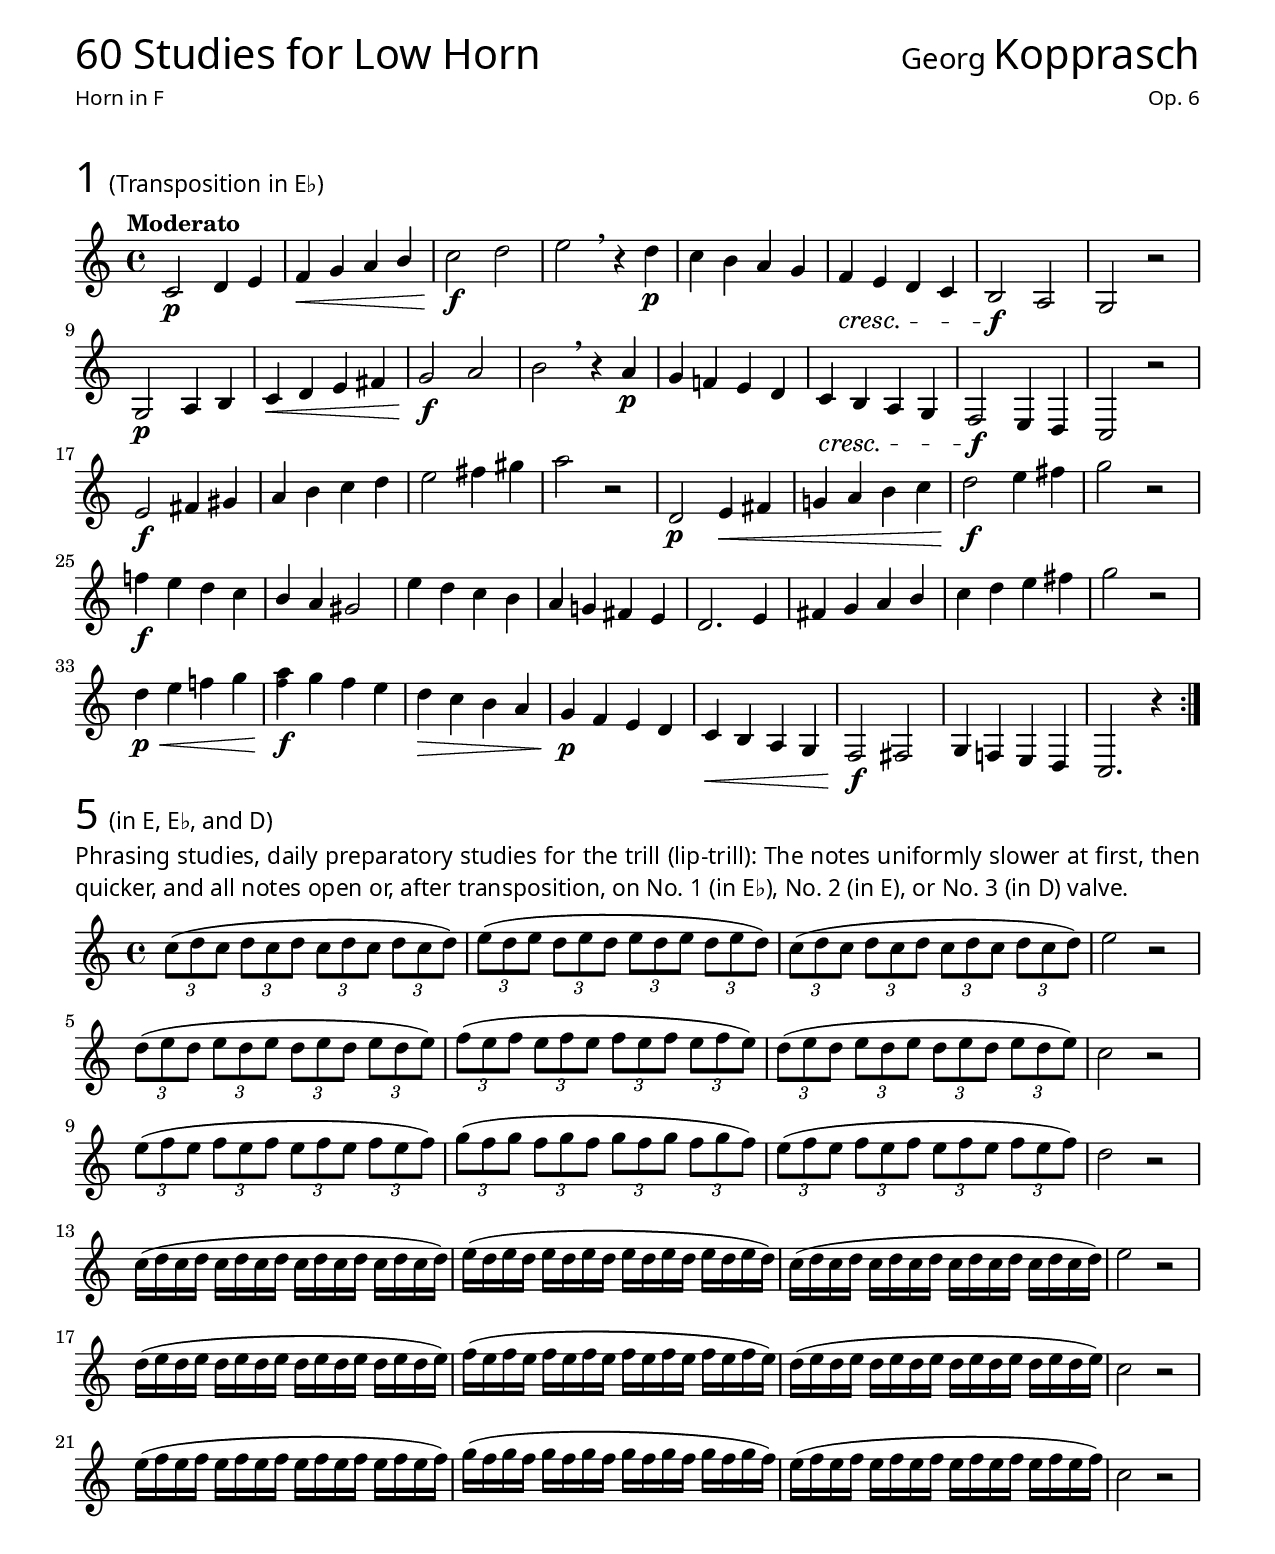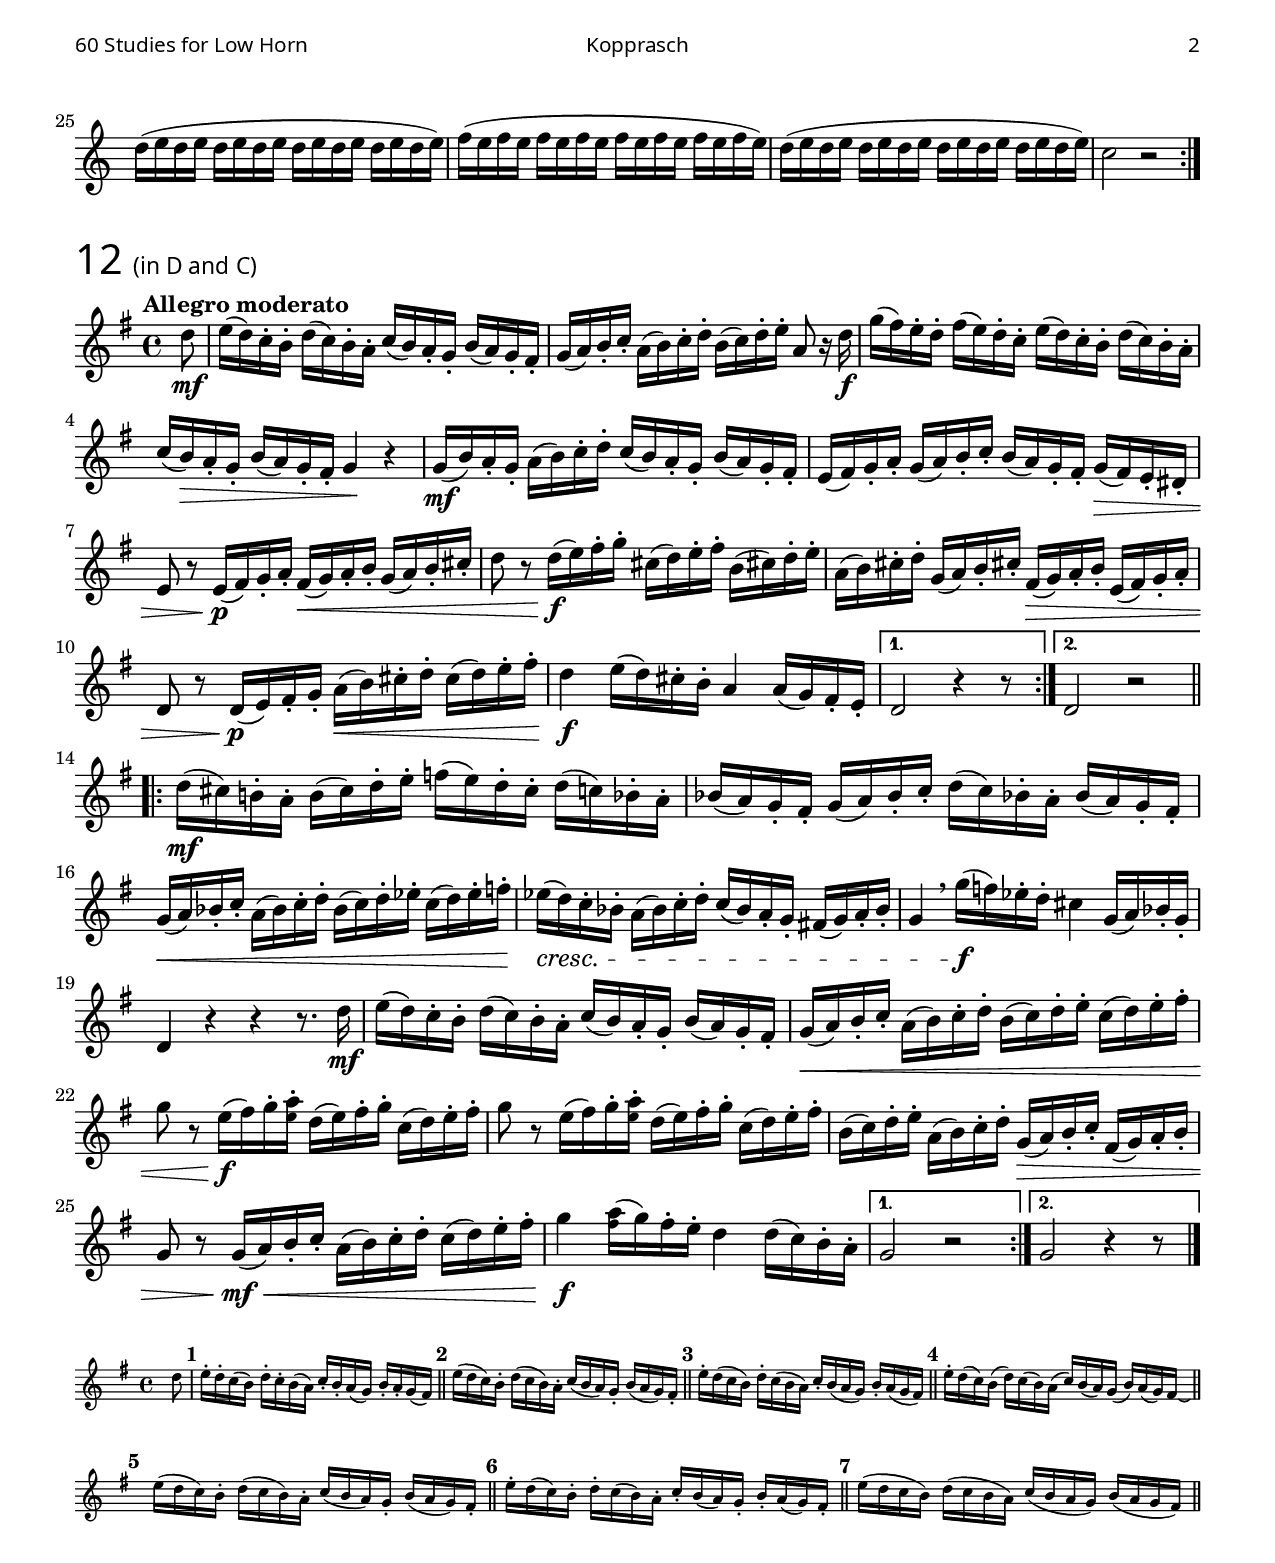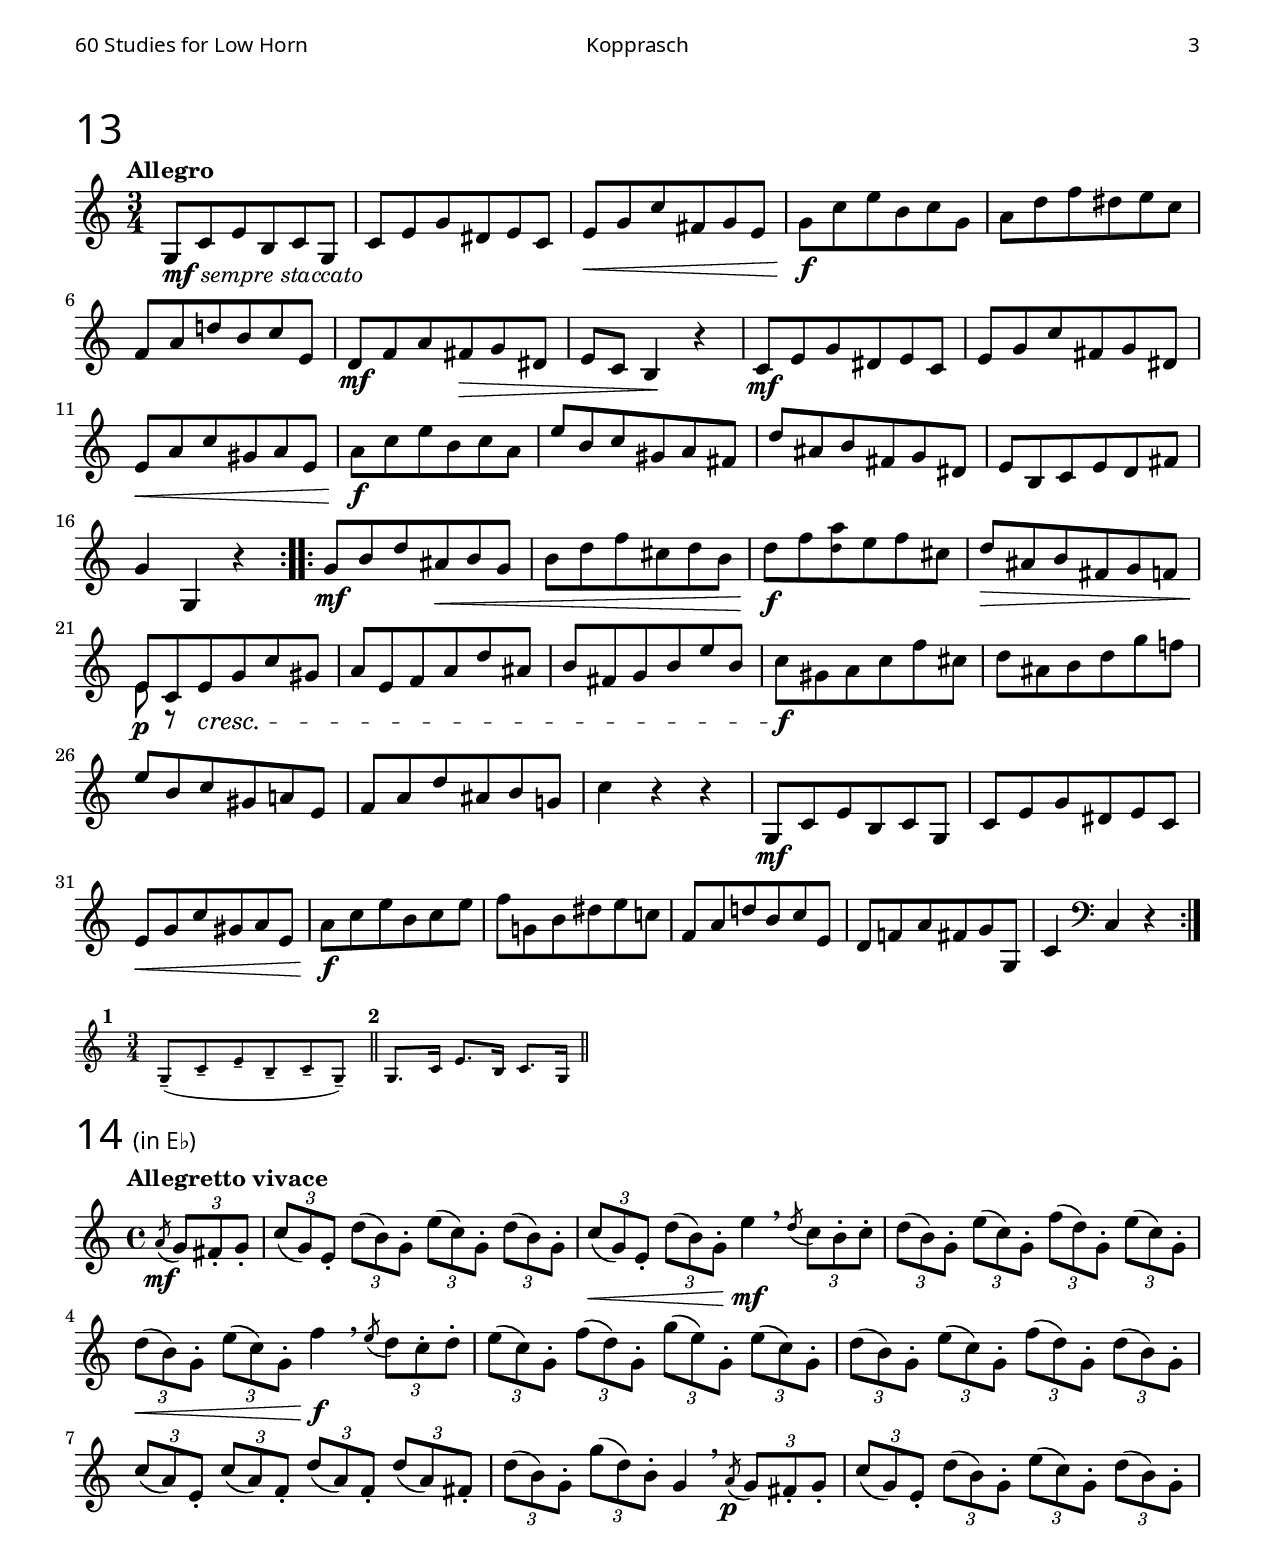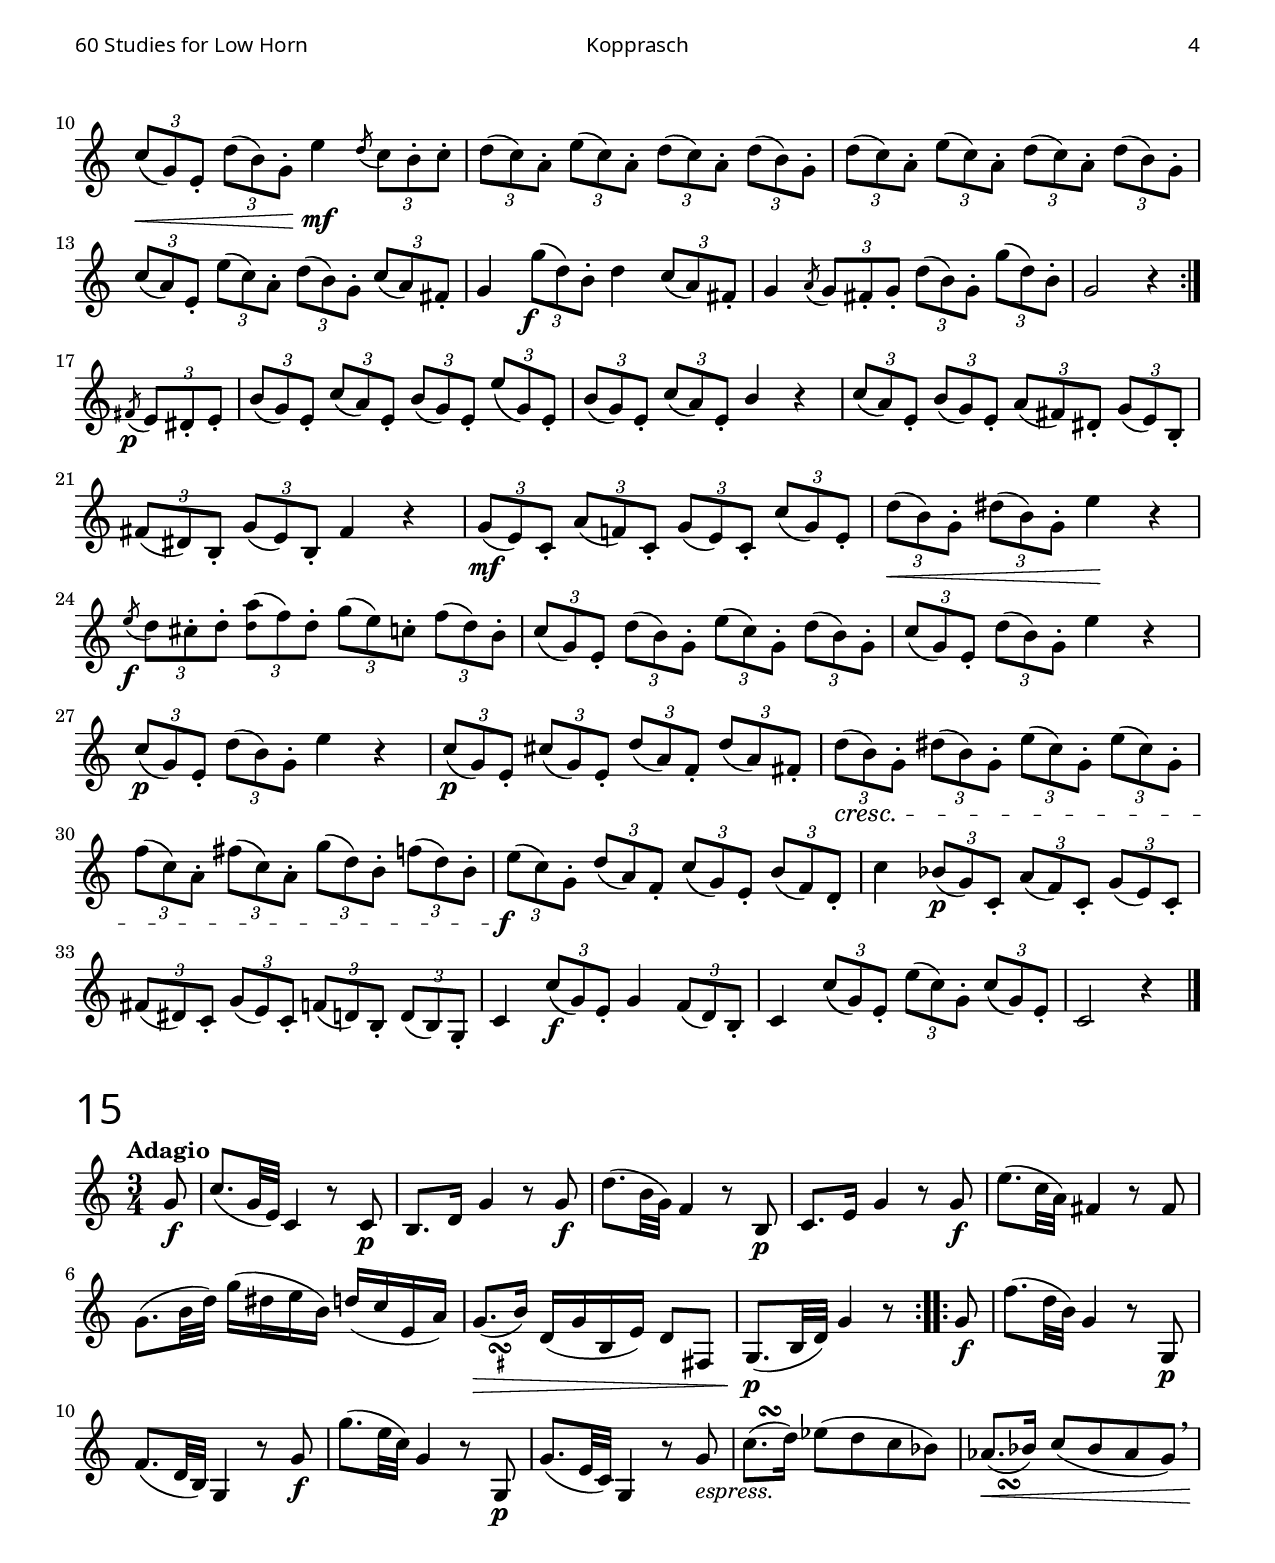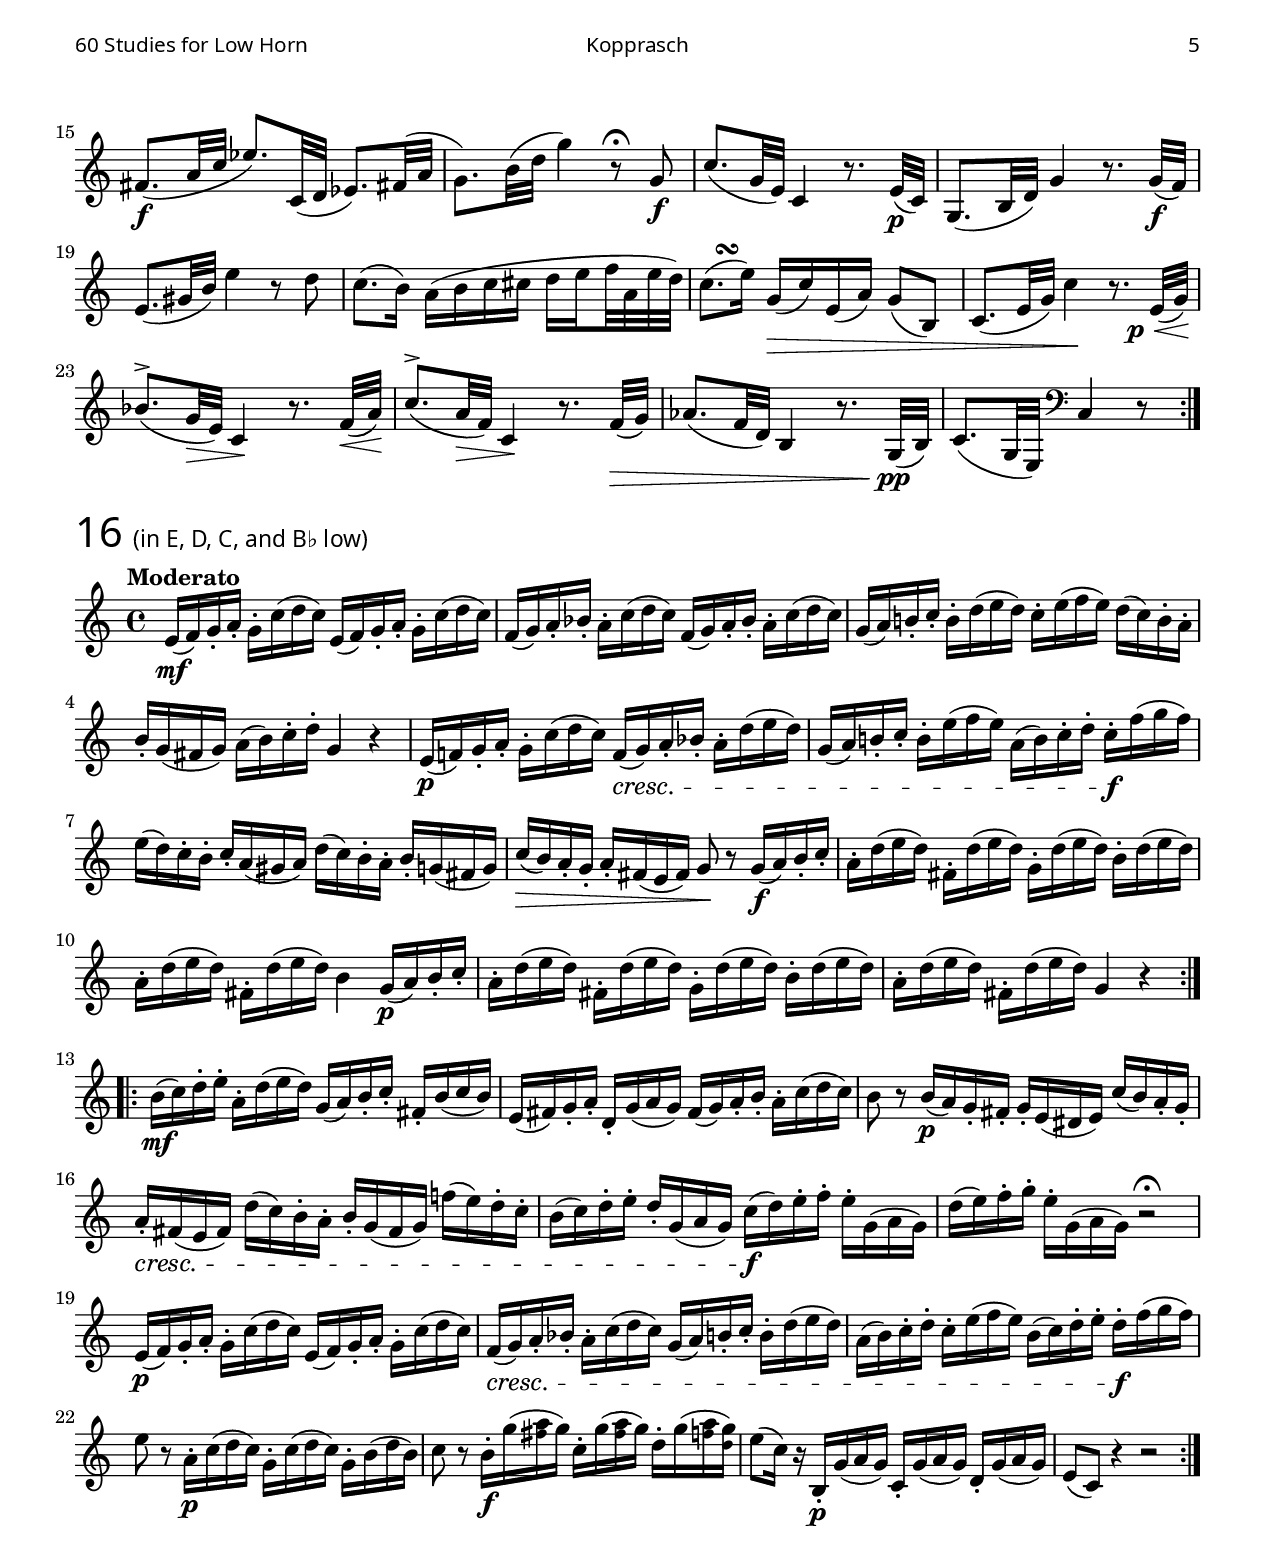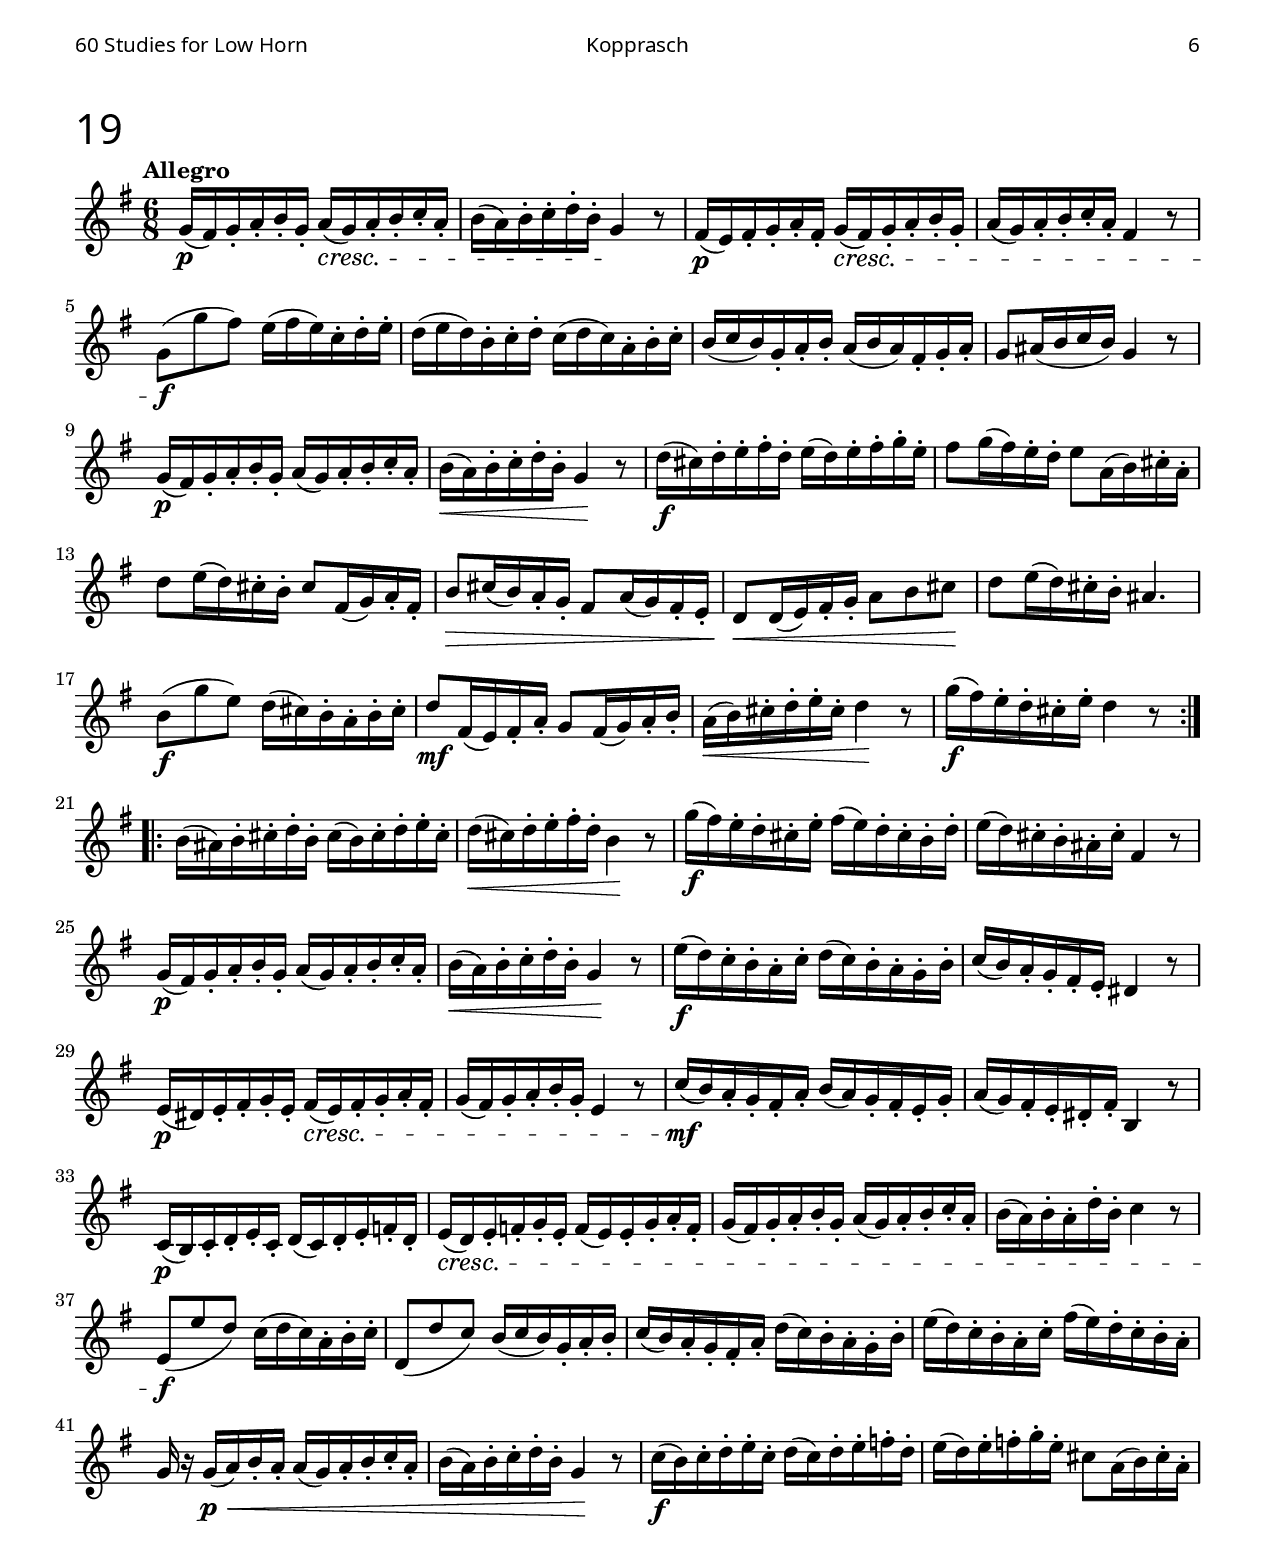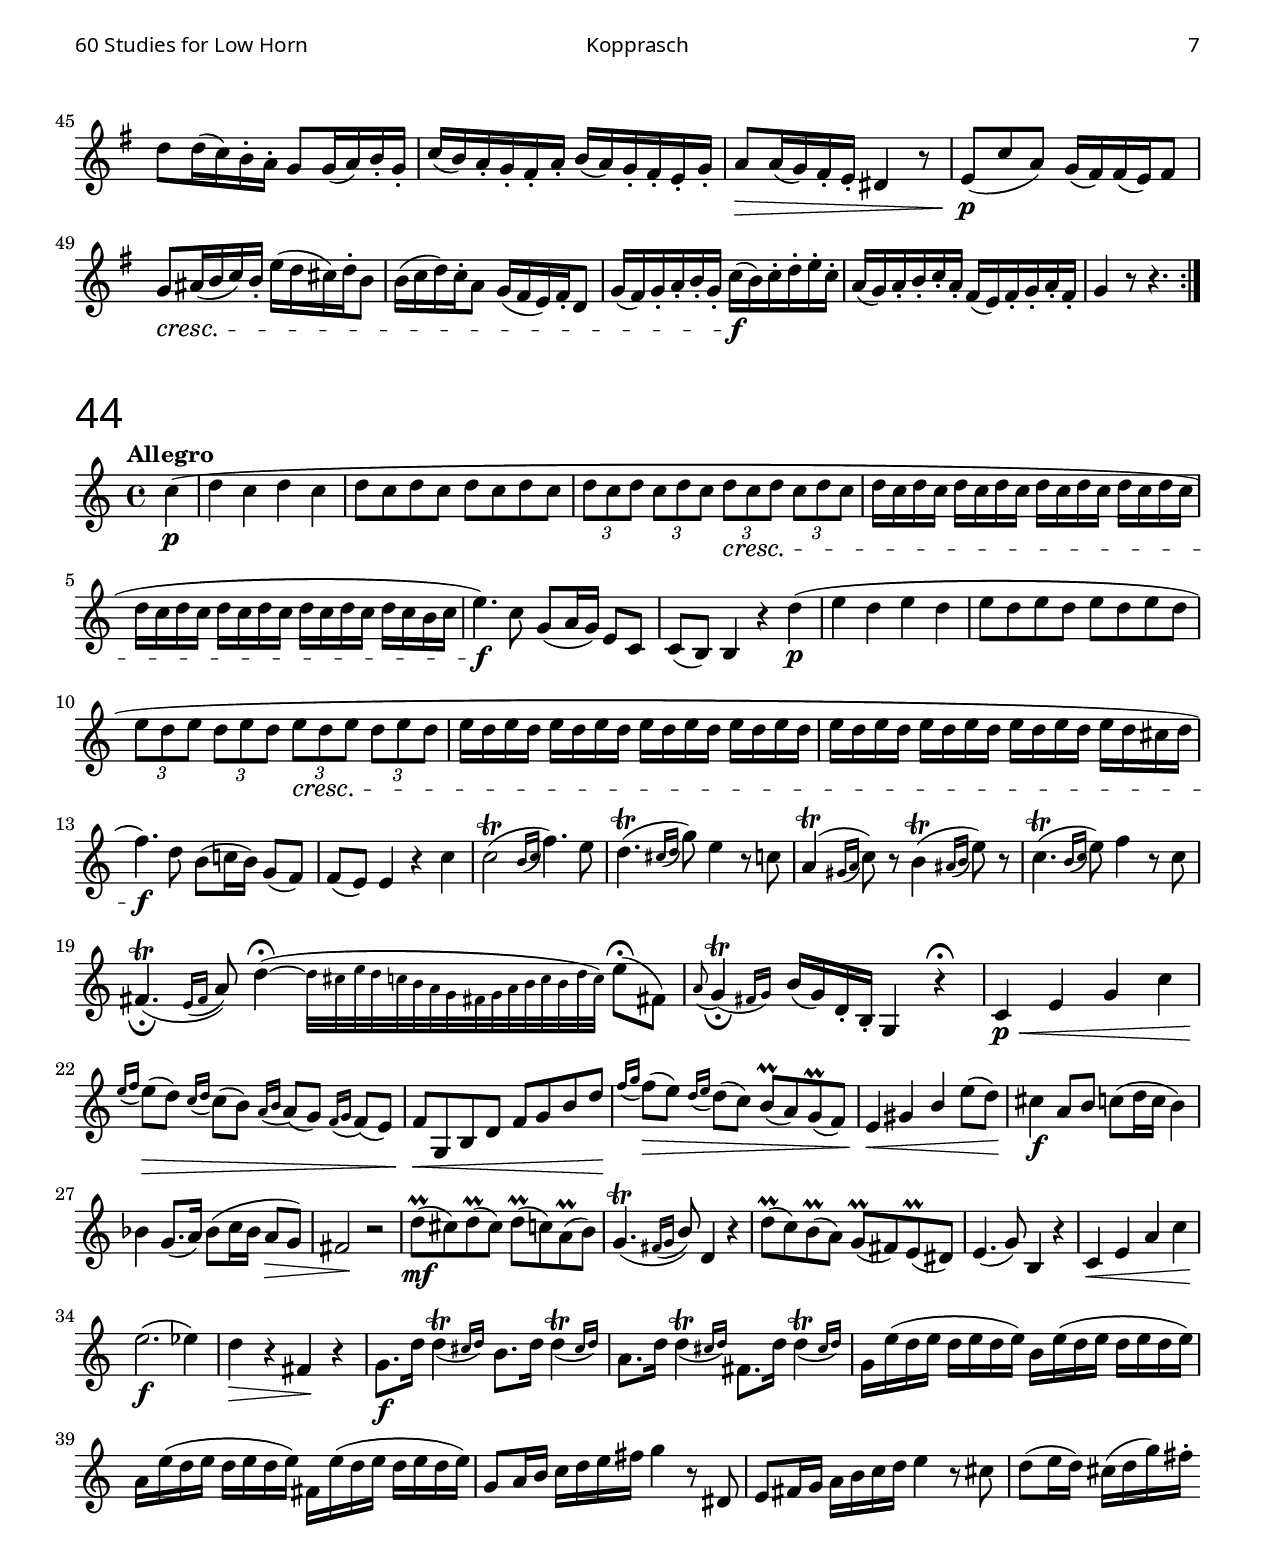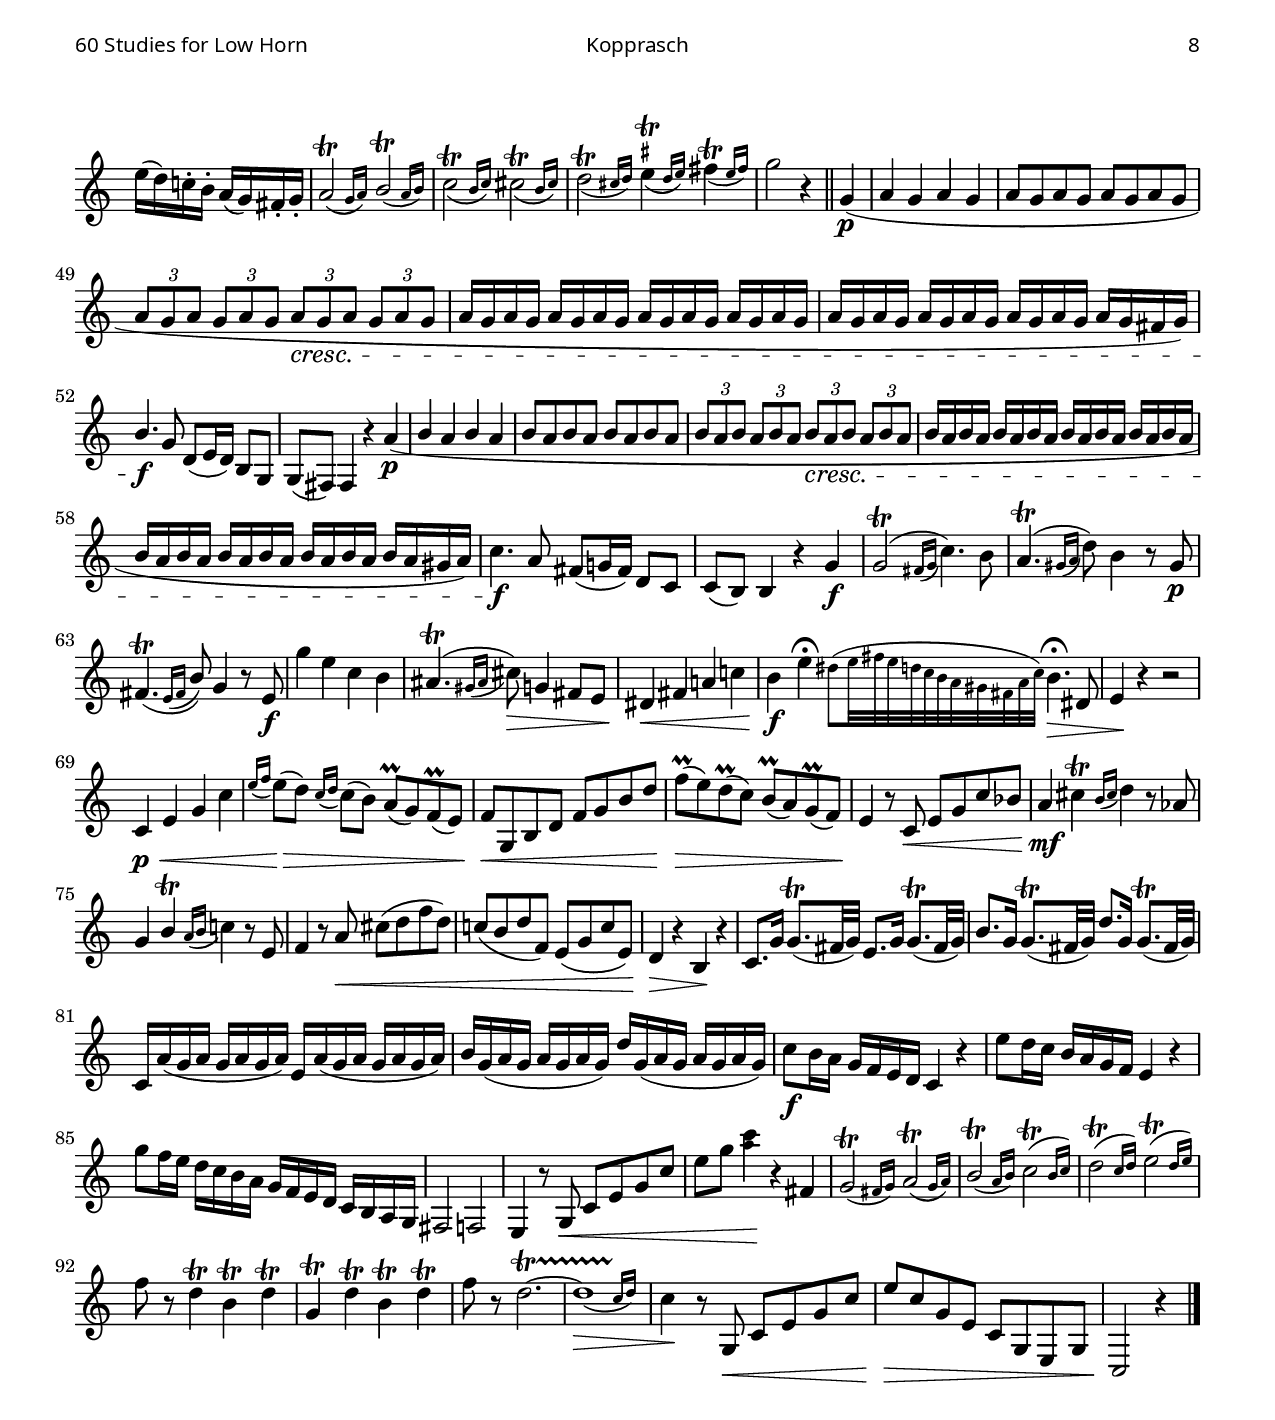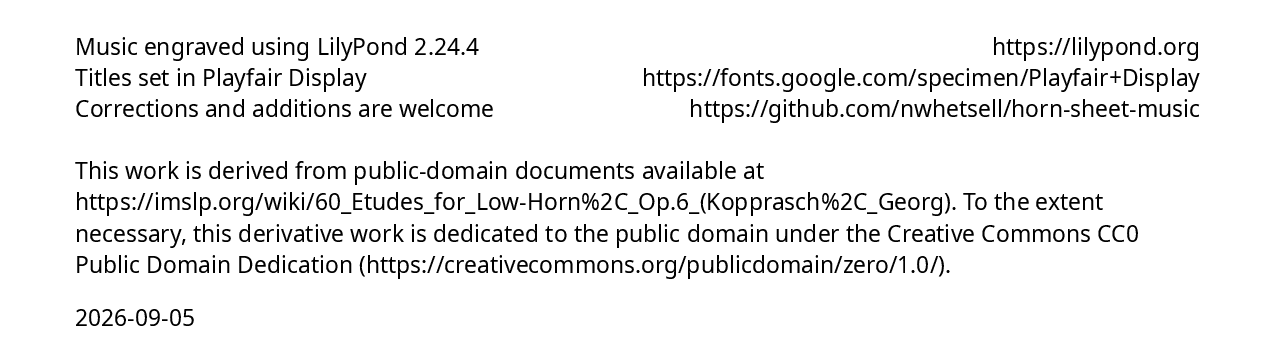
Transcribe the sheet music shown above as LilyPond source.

\version "2.22.0"

source-url = "https://imslp.org/wiki/60_Etudes_for_Low-Horn%2C_Op.6_(Kopprasch%2C_Georg)"
\header {
  composer-last-name = "Kopprasch"
  composer-first-name = "Georg"
  title = "60 Studies for Low Horn"
  opus = "Op. 6"
  instrument = "Horn in F"
}

\include "../titling.ily"
\include "settings.ily"

\pointAndClickOff

\paper {
  scoreTitleMarkup = \markup {
    \column {
      \concat {
        \override #'(font-name . "Playfair Display Regular")
        \abs-fontsize #20
        \fromproperty #'header:piece
        \hspace #1
        \override #'(font-name . "Playfair Display Medium")
        \fromproperty #'header:transposition
      }
      \vspace #0.125
      \override #'(font-name . "Playfair Display Medium")
      \justify-field #'header:note
      \vspace #0.25
    }
  }
}

\layout {
  indent = 0
  \context {
    \Score
    #(if preserve-line-breaks? #{
      \override NonMusicalPaperColumn.line-break-permission = ##f
    #})
  }
  \context {
    \Voice
    \consists "Melody_engraver"
    \override Stem.neutral-direction = #'()
  }
}

alternates-layout = \layout {
  #(layout-set-staff-size 14)
  \context {
    \Score
    \omit BarNumber
    markFormatter = #format-mark-numbers
  }
}

\book {
  \score {
    \header {
      piece = "1"
      transposition = "(Transposition in E♭)"
    }
    \new Staff <<
      \new Voice { \version "2.22.0"

\relative {
  \language "english"

  \transposition f

  \tempo "Moderato"

  \key c \major
  \time 4/4

  \repeat volta 2 {
    c'2 \p d4 e |
    f4 \< g a b |
    c2 \f d |
    e2 \breathe r4 d \p |
    c4 b a g |
    f4 \cresc e d c |
    b2 \f a |
    g2 r |
    g2 \p a4 b |
    c4 \< d e f-sharp |
    g2 \f a |
    b2 \breathe r4 a \p |
    g4 f-natural! e d |
    c4 \cresc b a g |
    f2 \f e4 d |
    c2 r |
    e'2 \f f-sharp4 g-sharp |
    a4 b c d |
    e2 f-sharp4 g-sharp |
    a2 r |
    d,,2 \p e4 \< f-sharp |
    g-natural!4 a b c |
    d2 \f e4 f-sharp |
    g2 r |
    f-natural!4 \f e d c |
    b4 a g-sharp2 |
    e'4 d c b |
    a4 g-natural! f-sharp e |
    d2. e4 |
    f-sharp4 g a b |
    c4 d e f-sharp |
    g2 r |
    d4 \p \< e f-natural! g |
    <a \tweak font-size #-2 f>4 \f g f e |
    d4 \> c b a |
    g4 \p f e d |
    c4 \< b a g |
    f2 \f f-sharp |
    g4 f-natural! e d |
    c2. r4 |
  }
}
 }
      #(if preserve-line-breaks? #{ \new Voice { \version "2.24.0"

{
  \repeat volta 2 {
    \repeat unfold 5 { s1*8 \break }
  }
}
 } #})
    >>
  }

  \score {
    \header {
      piece = "5"
      transposition = "(in E, E♭, and D)"
      note = "Phrasing studies, daily preparatory studies for the trill
              (lip-trill): The notes uniformly slower at first, then quicker,
              and all notes open or, after transposition, on No. 1 (in E♭),
              No. 2 (in E), or No. 3 (in D) valve."
    }
    \new Staff <<
      \new Voice { \version "2.22.0"

\relative {
  \language "english"

  \transposition f

  \key c \major
  \time 4/4

  \override Score.NonMusicalPaperColumn.line-break-permission = ##f

  \repeat volta 2 {
    \tuplet 3/2 4 {
      c''8( \repeat unfold 5 { d c } d) |
      e8( \repeat unfold 5 { d e } d) |
      c8( \repeat unfold 5 { d c } d) |
    }
    e2 r | \break
    \tuplet 3/2 4 {
      d8( \repeat unfold 5 { e d } e) |
      f8( \repeat unfold 5 { e f } e) |
      d8( \repeat unfold 5 { e d } e) |
    }
    c2 r | \break
    \tuplet 3/2 4 {
      e8( \repeat unfold 5 { f e } f) |
      g8( \repeat unfold 5 { f g } f) |
      e8( \repeat unfold 5 { f e } f) |
    }
    d2 r | \break

    c16( \repeat unfold 7 { d c } d) |
    e16( \repeat unfold 7 { d e } d) |
    c16( \repeat unfold 7 { d c } d) |
    e2 r | \break
    d16( \repeat unfold 7 { e d } e) |
    f16( \repeat unfold 7 { e f } e) |
    d16( \repeat unfold 7 { e d } e) |
    c2 r | \break
    e16( \repeat unfold 7 { f e } f) |
    g16( \repeat unfold 7 { f g } f) |
    e16( \repeat unfold 7 { f e } f) |
    c2 r | \break
    d16( \repeat unfold 7 { e d } e) |
    f16( \repeat unfold 7 { e f } e) |
    d16( \repeat unfold 7 { e d } e) |
    c2 r |
  }

  \revert Score.NonMusicalPaperColumn.line-break-permission
}
 }
      #(if preserve-line-breaks? #{ \new Voice { \version "2.22.0"

{
  \repeat volta 2 {
    \repeat unfold 7 { s1*4 \break }
  }
}
 } #})
    >>
  }

  \score {
    \header {
      piece = "12"
      transposition = "(in D and C)"
    }
    \new Staff <<
      \new Voice { \version "2.22.0"

\relative {
  \language "english"

  \transposition f

  \tempo "Allegro moderato"

  \key g \major
  \time 4/4

  \repeat volta 2 {
    \partial 8 { d''8 \mf } |
    e16( d) c-. b-. d( c) b-. a-. c( b) a-. g-. b( a) g-. f-sharp-. |
    g16( a) b-. c-. a( b) c-. d-. b( c) d-. e-. a,8 r16 d \f |
    g16( f-sharp) e-. d-. f-sharp( e) d-. c-. e( d) c-. b-. d( c) b-. a-. |
    c16( b) \> a-. g-. b( a) g-. f-sharp-. g4 \! r |
    g16( \mf b) a-. g-. a( b) c-. d-. c( b) a-. g-. b( a) g-. f-sharp-. |
    e16( f-sharp) g-. a-. g( a) b-. c-. b( a) g-. f-sharp-. g( \> f-sharp) e-. d-sharp-. |
    e8 r e16( \p f-sharp) g-. a-. f-sharp( \< g) a-. b-. g( a) b-. c-sharp-. |
    d8 r d16( \f e) f-sharp-. g-. c-sharp,( d) e-. f-sharp-. b,( c-sharp!) d-. e-. |
    a,16( b) c-sharp!-. d-. g,( a) b-. c-sharp!-. f-sharp,( \> g) a-. b-. e,( f-sharp) g-. a-. |
    d,8 r d16( \p e) f-sharp-. g-. a( \< b) c-sharp-. d-. c-sharp( d) e-. f-sharp-. |
    d4 \f e16( d) c-sharp-. b-. a4 a16( g) f-sharp-. e-. |
  }
  \alternative {
    {
      \partial 2.. { d2 r4 r8 } |
    } {
      d2 r | \bar ".|:-||"
    }
  }
  \repeat volta 2 {
    d'16( \mf c-sharp) b-natural!-. a-. b( c-sharp) d-. e-. f( e) d-. c-sharp-. d( c) b-flat-. a-. |
    b-flat16( a) g-. f-sharp-. g( a) b-flat-. c-. d( c) b-flat!-. a-. b-flat( a) g-. f-sharp-. |
    g16( \< a) b-flat-. c-. a( b-flat) c-. d-. b-flat( c) d-. e-flat-. c( d) e-flat-. f-. |
    e-flat16( \cresc d) c-. b-flat-. a( b-flat) c-. d-. c( b-flat) a-. g-. f-sharp!( g) a-. b-flat-. |
    g4 \breathe g'16( \f f) e-flat-. d-. c-sharp4 g16( a) b-flat-. g-. |
    d4 r r r8. d'16 \mf |
    e16( d) c-. b-. d( c) b-. a-. c( b) a-. g-. b( a) g-. f-sharp-. |
    g16( \< a) b-. c-. a( b) c-. d-. b( c) d-. e-. c( d) e-. f-sharp-. |
    g8 r e16( \f f-sharp) g-. <a \tweak font-size #-2 e>-. d,( e) f-sharp-. g-. c,( d) e-. f-sharp-. |
    g8 r e16( f-sharp) g-. <a \tweak font-size #-2 e>-. d,( e) f-sharp-. g-. c,( d) e-. f-sharp-. |
    b,( c) d-. e-. a,( b) c-. d-. g,( \> a) b-. c-. f-sharp,( g) a-. b-. |
    g8 r g16( \mf \< a) b-. c-. a( b) c-. d-. c( d) e-. f-sharp-. |
    g4 \f <a \tweak font-size #-2 f-sharp>16( g) f-sharp-. e-. d4 d16( c) b-. a-. |
  }
  \alternative {
    {
      g2 r |
    } {
      \partial 2.. { g2 r4 r8 } | \bar "|."
    }
  }
}
 }
      #(if preserve-line-breaks? #{ \new Voice { \version "2.24.0"

{
  \repeat volta 2 {
    s8 s1*3 \break
    \repeat unfold 2 { s1*3 \break }
    s1*2
  }
  \alternative {
    { s2.. }
    { s1 \break }
  }
  \repeat volta 2 {
    s1*2 \break
    \repeat unfold 3 { s1*3 \break }
    s1*2
  }
  \alternative {
    { s1 }
    { s2.. \break }
  }
}
 } #})
    >>
  }
  \noPageBreak
  \score {
    \alternates-layout
    \version "2.22.0"

\relative {
  \language "english"

  \key g \major
  \time 4/4

  \partial 8 { d''8 } |

  \override Score.NonMusicalPaperColumn.line-break-permission = ##f

  % Alternates from 1st edition
  \mark \default
  e16-. d-. c( b) d-. c-. b( a) c-. b-. a( g) b-. a-. g( f-sharp) | \bar "||"

  \mark \default
  e'16( d c) b-. d( c b) a-. c( b a) g-. b( a g) f-sharp-. | \bar "||"

  \mark \default
  e'16-. d( c b) d-. c( b a) c-. b( a g) b-. a( g f-sharp) | \bar "||"

  \mark \default
  e'16-. d( c) b( d) c( b) a( c) b( a) g( b) a( g) f-sharp\laissezVibrer | \bar "||" \break \noPageBreak

  % Alternates from Gumpert edition
  \mark \default
  e'16( d c) b-. d( c b) a-. c( b a) g-. b( a g) f-sharp-. | \bar "||"

  \mark \default
  e'16-. d( c) b-. d-. c( b) a-. c-. b( a) g-. b-. a( g) f-sharp-. | \bar "||"

  \mark \default
  e'16( d c b) d( c b a) c( b a g) b( a g f-sharp) | \bar "||"

  \revert Score.NonMusicalPaperColumn.line-break-permission
}

  }

  \score {
    \header {
      piece = "13"
    }
    \new Staff <<
      \new Voice { \version "2.22.0"

\include "settings.ily"

\relative {
  \language "english"

  \transposition f

  \tempo "Allegro"

  \key c \major
  \time 3/4

  \repeat volta 2 {
    g8_\markup { \dynamic "mf" \italic "sempre staccato" } c e b c g |
    c8 e g d-sharp e c |
    e8 \< g c f-sharp, g e |
    g8 \f c e b c g |
    a8 d f d-sharp e c |
    f,8 a d-natural! b c e, |
    d8 \mf f a f-sharp \> g d-sharp |
    e8 c b4 \! r |

    c8 \mf e g d-sharp e c |
    e8 g c f-sharp, g d-sharp |
    e8 \< a c g-sharp a e |
    a8 \f c e b c a |
    e'8 b c g-sharp a f-sharp |
    d'8 a-sharp b f-sharp g d-sharp |
    e8 b c e d f-sharp |
    g4 g, r |
  }
  \repeat volta 2 {
    g'8 \mf b d a-sharp \< b g |
    b d f c-sharp d b |
    d8 \f f <a \tweak font-size #-2 d,> e f c-sharp |
    d8 \> a-sharp b f-sharp g f |
    <<
      {
        \voiceOne
        e8 \p c e \cresc g c g-sharp |
      }
      \new Voice {
        \voiceTwo
        e8 \tweak Y-offset #-5 r
      }
    >> \oneVoice
    a8 e f a d a-sharp |
    b8 f-sharp g b e b |
    c8 \f g-sharp a c f c-sharp |
    d8 a-sharp b d g f-natural! |
    e8 b c g-sharp a-natural! e |
    f8 a d a-sharp b g-natural! |
    c4 r r |

    g,8 \mf c e b c g |
    c8 e g d-sharp e c |
    e8 \< g c g-sharp a e |
    a8 \f c e b c e |
    f8 g-natural,! b d-sharp e c-natural! |
    f,8 a d-natural! b c e, |
    d8 f-natural! a f-sharp g g, |
    c4 \clef \bass-clef-name c, r |
  }
}
 }
      #(if preserve-line-breaks? #{ \new Voice { \version "2.24.0"

{
  \repeat volta 2 {
    \repeat unfold 3 { s2.*5 \break }
    s2.
  }
  \repeat volta 2 {
    s2.*4 \break
    \repeat unfold 2 { s2.*5 \break }
    s2.*6 \break
  }
}
 } #})
    >>
  }
  \noPageBreak
  \score {
    \alternates-layout
    \version "2.22.0"

\relative {
  \language "english"

  \key c \major
  \time 3/4

  \bar ""

  % Alternates from Gumpert edition
  \mark \default
  g8--( c-- e-- b-- c-- g--) | \bar "||"

  \mark \default
  g8. c16 e8. b16 c8. g16 | \bar "||"
}

  }

  \score {
    \header {
      piece = "14"
      transposition = "(in E♭)"
    }
    \new Staff <<
      \new Voice { \version "2.24.0"

\relative {
  \language "english"

  \transposition f

  \tempo "Allegretto vivace"

  \key c \major
  \time 4/4

  \repeat volta 2 {
    \partial 4 { \acciaccatura a'8 \mf \tuplet 3/2 { g8 f-sharp-. g-. } } |
    \tuplet 3/2 4 { c8( g) e-. d'( b) g-. e'( c) g-. d'( b) g-. } |
    \tuplet 3/2 4 { c8( \< g) e-. d'( b) g-. } e'4 \mf \breathe \acciaccatura d8 \tuplet 3/2 { c8 b-. c-. } |
    \tuplet 3/2 4 { d8( b) g-. e'( c) g-. f'( d) g,-. e'( c) g-. } |
    \tuplet 3/2 4 { d'8( \< b) g-. e'( c) g-. } f'4 \f \breathe \acciaccatura e8 \tuplet 3/2 { d8 c-. d-. } |
    \tuplet 3/2 4 {
      e8( c) g-. f'( d) g,-. g'( e) g,-. e'( c) g-. |
      d'8( b) g-. e'( c) g-. f'( d) g,-. d'( b) g-. |
      c8( a) e-. c'( a) f-. d'( a) f-. d'( a) f-sharp-. |
    }
    \tuplet 3/2 4 { d'8( b) g-. g'( d) b-. } g4 \breathe \acciaccatura a8 \p \tuplet 3/2 { g8 f-sharp-. g-. } |
    \tuplet 3/2 4 { c8( g) e-. d'( b) g-. e'( c) g-. d'( b) g-. } |
    \tuplet 3/2 4 { c8( \< g) e-. d'( b) g-. } e'4 \mf \acciaccatura d8 \tuplet 3/2 { c8 b-. c-. } |
    \tuplet 3/2 4 {
      \repeat unfold 2 { d8( c) a-. e'( c) a-. d( c) a-. d( b) g-. } |
      c8( a) e-. e'( c) a-. d( b) g-. c( a) f-sharp-. |
    }
    g4 \tuplet 3/2 { g'8( \tweak X-offset #-1 \f d) b-. } d4 \tuplet 3/2 { c8( a) f-sharp-. } |
    g4 \acciaccatura a8 \tuplet 3/2 4 { g8 f-sharp-. g-. d'( b) g-. g'( d) b-. } |
    \partial 2. { g2 r4 } |
  }
  \partial 4 { \acciaccatura f-sharp8 \p \tuplet 3/2 { e8 d-sharp-. e-. } } |
  \tuplet 3/2 4 { b'8( g) e-. c'( a) e-. b'( g) e-. e'( g,) e-. } |
  \tuplet 3/2 4 { b'8( g) e-. c'( a) e-. } b'4 r |
  \tuplet 3/2 4 { c8( a) e-. b'( g) e-. a( f-sharp) d-sharp-. g( e) b-. } |
  \tuplet 3/2 4 { f-sharp'8( d-sharp) b-. g'( e) b-. } f-sharp'4 r |
  \tuplet 3/2 4 { g8( \mf e) c-. a'( f!) c-. g'( e) c-. c'( g) e-. } |
  \tuplet 3/2 4 { d'8( \< b) g-. d-sharp'( b) g-. } e'4 \! r |
  \acciaccatura e8 \f \tuplet 3/2 4 { d8 c-sharp-. d-. <a' \tweak font-size #-2 d,>( f) d-. g( e) c-. f( d) b-. } |
  \tuplet 3/2 4 { c8( g) e-. d'( b) g-. e'( c) g-. d'( b) g-. } |
  \tuplet 3/2 4 { c8( g) e-. d'( b) g-. } e'4 r |
  \tuplet 3/2 4 { c8( \p g) e-. d'( b) g-. } e'4 r |
  \tuplet 3/2 4 {
    c8( \p g) e-. c-sharp'( g) e-. d'( a) f-. d'( a) f-sharp-. |
    d'8( \cresc b) g-. d-sharp'( b) g-. e'( c) g-. e'( c) g-. |
    f'8( c) a-. f-sharp'( c) a-. g'( d) b-. f'( d) b-. |
    e8( \tweak X-offset #-1 \f c) g-. d'( a) f-. c'( g) e-. b'( f) d-. |
  }
  c'4 \tuplet 3/2 4 { b-flat8( \p g) c,-. a'( f) c-. g'( e) c-. } |
  \tuplet 3/2 4 { f-sharp8( d-sharp) c-. g'( e) c-. f( d) b-. d( b) g-. } |
  c4 \tuplet 3/2 { c'8( \f g) e-. } g4 \tuplet 3/2 { f8( d) b-. } |
  c4 \tuplet 3/2 4 { c'8( g) e-. e'( c) g-. c( g) e-. } |
  \partial 2. { c2 r4 } | \bar "|."
}
 }
      #(if preserve-line-breaks? #{ \new Voice { \version "2.24.0"

{
  \repeat volta 2 {
    \acciaccatura s8 s4 s1*3 \break
    \repeat unfold 3 { s1*3 \break }
    s1*3 \partial 2. { s2. } \break
  }
  \acciaccatura s8 s4 s1*3 \break
  s1*3 \break
  \acciaccatura s8 s1*3 \break
  \repeat unfold 2 { s1*3 \break }
  s1*3 s2. \break
}
 } #})
    >>
  }

  \score {
    \header {
      piece = "15"
    }
    \new Staff <<
      \new Voice { \version "2.24.0"

\version "2.22.0"

#(define subdivide-beams (define-music-function (baseMoment beatStructure music) (rational? list? ly:music?)
#{
  \set subdivideBeams = ##t
  \set baseMoment = #(ly:make-moment baseMoment)
  \set beatStructure = #beatStructure
  #music
  \unset beatStructure
  \unset baseMoment
  \unset subdivideBeams
#}))

\include "../turn-markup.ily"
\include "settings.ily"

\relative {
  \language "english"

  \transposition f

  \tempo "Adagio"

  \key c \major
  \time 3/4

  \repeat volta 2 {
    \partial 8 { g'8 \f } |
    c8.( g32 e) c4 r8 c \p |
    b8. d16 g4 r8 g \f |
    d'8.( b32 g) f4 r8 b, \p |
    c8. e16 g4 r8 g \f |
    e'8.( c32 a) f-sharp4 r8 f-sharp |
    g8.( b32 d) g16( d-sharp e b) d( c e, a) |
    <<
      { g8.( \> b16) }
      {
        s8
        % This must be less than the priority of DynamicLineSpanner objects:
        % https://lilypond.org/doc/v2.24/Documentation/notation/default-values-for-outside_002dstaff_002dpriority
        \once \override Staff.TextScript.outside-staff-priority = #240
        s_#(turn-with-accidentals (markup #:null) (markup #:sharp))
      }
    >> d,16( g b, e) d8 f-sharp, |
    g8.( \p b32 d) g4 r8
  }
  \repeat volta 2 {
    g8 \f |
    f'8.( d32 b) g4 r8 g, \p |
    f'8.( d32 b) g4 r8 g' \f |
    g'8.( e32 c) g4 r8 g, \p |
    g'8.( e32 c) g4 r8 g'_\markup { \italic "espress." } |
    <<
      { c8.( d16) }
      { s8 s^\turn-markup }
    >> e-flat8( d c b-flat) |
    <<
      { a-flat8.( \< b-flat16) }
      { s8 \once \override Staff.TextScript.outside-staff-priority = #240 s_\turn-markup }
    >> c8( b-flat a-flat g) \breathe |
    f-sharp8.( \f a32 c e-flat8.) c,32( d e-flat8.) f-sharp!32( a |
    g8.) b32( d g4) r8\fermata g,8 \f |
    c8.( g32 e) c4 r8. e32( \p c) |
    g8.( b32 d) g4 r8. g32 \f( f) |
    e8.( g-sharp32 b) e4 r8 d |
    c8.( b16) a( b c c-sharp \subdivide-beams #1/8 2,2,2 { d e f32 a, e' d) } |
    <<
      { c8.( e16) }
      { s8 s^\turn-markup }
    >> g,16( \> c) e,( a) g8( b,) |
    c8.( e32 g) c4 \!
    <<
      { r8. e,32( g) }
      { s8 s16 \p \< s32 s \! }
    >> |
    b-flat8.^>( g32 \> e) c4 \! r8. f32( \< a) \! |
    c8.^>( a32 \> f) c4 \! r8. f32( \> g) |
    a-flat8.( f32 d) b4 r8. g32( \pp b) |
    c8.( g32 e) \clef \bass-clef-name c4 r8
  }
}
 }
      #(if preserve-line-breaks? #{ \new Voice { \version "2.22.0"

{
  \repeat volta 2 {
    s8 s2.*5 \break
    s2.*2 s2 s8
  }
  \repeat volta 2 {
    s8 s2. \break
    s2.*5 \break
    \repeat unfold 2 { s2.*4 \break }
    s2.*3 s2 s8
  }
}
 } #})
    >>
  }

  \score {
    \header {
      piece = "16"
      transposition = "(in E, D, C, and B♭ low)"
    }
    \new Staff <<
      \new Voice { \version "2.22.0"

\include "settings.ily"

\relative {
  \language "english"

  \transposition f

  \tempo "Moderato"
  \time 4/4

  \repeat volta 2 {
    <> \mf \repeat unfold 2 { e'16( f) g-. a-. g-. c( d c) } |
    \repeat unfold 2 { f,16( g) a-. b-flat-. a-. c( d c) } |
    g16( a) b-natural!-. c-. b-. d( e d) c-. e( f e) d( c) b-. a-. |
    b16-. g( f-sharp g) a( b) c-. d-. g,4 r |
    e16( \p f-natural!) g-. a-. g-. c( d c) f,( \cresc g) a-. b-flat-. a-. d( e d) |
    g,16( a) b-natural!-. c-. b-. e( f e) a,( b) c-. d-. c-. \f f( g f) |
    e16( d) c-. b-. c-. a( g-sharp a) d( c) b-. a-. b-. g( f-sharp g) |
    c16( \> b) a-. g-. a-. f-sharp( e f-sharp) g8 \! r g16( \f a) b-. c-. |
    a16-. d( e d) f-sharp,-. d'( e d) g,-. d'( e d) b-. d( e d) |
    a16-. d( e d) f-sharp,-. d'( e d) b4 g16( \p a) b-. c-. |

    a16-. d( e d) f-sharp,-. d'( e d) g,-. d'( e d) b-. d( e d) |
    a16-. d( e d) f-sharp,-. d'( e d) g,4 r |
    % The 1st edition has:
    % a16-. d( e d) g,-. d'( e d) a-. d( e d) f-sharp,-. d'( e d) |
    % g,16-. d'( e d) b-. d( e d) g,4 r |
  }
  \repeat volta 2 {
    b16( \mf c) d-. e-. a,-. d( e d) g,( a) b-. c-. f-sharp,-. b( c b) |
    e,16( f-sharp) g-. a-. d,-. g( a g) f-sharp( g) a-. b-. a-. c( d c) |
    b8 r b16( \p a) g-. f-sharp-. g-. e( d-sharp e) c'( b) a-. g-. |
    a16-. \cresc f-sharp( e f-sharp) d'( c) b-. a-. b-. g( f-sharp g) f-natural'!( e) d-. c-. |
    b16( c) d-. e-. d-. g,( a g) c( \f d) e-. f-. e-. g,( a g) |
    d'16( e) f-. g-. e-. g,( a g) r2\fermata |

    <> \p \repeat unfold 2 { e16( f) g-. a-. g-. c( d c) } |
    f,16( \cresc g) a-. b-flat-. a-. c( d c) g( a) b-. c-. b-. d( e d) |
    a16( b) c-. d-. c-. e( f e) b( c) d-. e-. d-. \f f( g f) |
    e8 r a,16-. \p c( d c) g-. c( d c) g-. b( d b) |
    c8 r b16-. \f g'( <a \tweak font-size #-2 f-sharp> g) c,-. g'( <a \tweak font-size #-2 f-sharp> g) d-. g( <a \tweak font-size #-2 f> <g \tweak font-size #-2 d>) |
    e8( c16) r b,-. \p g'( a g) c,-. g'( a g) d-. g( a g) |
    e8( c) r4 r2 |
  }
}
 }
      #(if preserve-line-breaks? #{ \new Voice { \version "2.24.0"

{
  \repeat volta 2 {
    \repeat unfold 4 { s1*3 \break }
  }
  \repeat volta 2 {
    \repeat unfold 3 { s1*3 \break }
    s1*4 \break
  }
}
 } #})
    >>
  }

  \score {
    \header {
      piece = "19"
    }
    \new Staff <<
      \new Voice { \version "2.22.0"

\relative {
  \language "english"

  \transposition f

  \tempo "Allegro"

  \key g \major
  \time 6/8

  \repeat volta 2 {
    g'16( \p f-sharp) g-. a-. b-. g-. a( \cresc g) a-. b-. c-. a-. |
    b16( a) b-. c-. d-. b-. g4 \! r8 |
    f-sharp16( \p e) f-sharp-. g-. a-. f-sharp-. g( \cresc f-sharp) g-. a-. b-. g-. |
    a( g) a-. b-. c-. a-. f-sharp4 r8 |
    g8( \f g' f-sharp) e16( f-sharp e) c-. d-. e-. |
    d16( e d) b-. c-. d-. c( d c) a-. b-. c-. |
    b16( c b) g-. a-. b-. a( b a) f-sharp-. g-. a-. |
    g8 a-sharp16( b c b) g4 r8 |
    g16( \p f-sharp) g-. a-. b-. g-. a( g) a-. b-. c-. a-. |
    b16( \< a) b-. c-. d-. b-. g4 \! r8 |
    d'16( \f c-sharp) d-. e-. f-sharp-. d-. e( d) e-. f-sharp-. g-. e-. |
    f-sharp8 g16( f-sharp) e-. d-. e8 a,16( b) c-sharp-. a-. |
    d8 e16( d) c-sharp-. b-. c-sharp8 f-sharp,16( g) a-. f-sharp-. |
    b8 \> c-sharp16( b) a-. g-. f-sharp8 a16( g) f-sharp-. e-. |
    d8 \< d16( e) f-sharp-. g-. a8 b c-sharp \! |
    d8 e16( d) c-sharp-. b-. a-sharp4. |
    b8( \f g' e) d16( c-sharp) b-. a-. b-. c-sharp-. |
    d8 \mf f-sharp,16( e) f-sharp-. a-. g8 f-sharp16( g) a-. b-. |
    a16( \< b) c-sharp-. d-. e-. c-sharp-. d4 \! r8 |
    g16( \f f-sharp) e-. d-. c-sharp-. e-. d4 r8 |
  }
  \repeat volta 2 {
    b16( a-sharp) b-. c-sharp-. d-. b-. c-sharp( b) c-sharp-. d-. e-. c-sharp-. |
    d16( \< c-sharp) d-. e-. f-sharp-. d-. b4 \! r8 |
    g'16( \f f-sharp) e-. d-. c-sharp-. e-. f-sharp( e) d-. c-sharp-. b-. d-. |
    e16( d) c-sharp-. b-. a-sharp-. c-sharp-. f-sharp,4 r8 |
    g16( \p f-sharp) g-. a-. b-. g-. a( g) a-. b-. c-. a-. |
    b16( \< a) b-. c-. d-. b-. g4 \! r8 |
    e'16( \f d) c-. b-. a-. c-. d( c) b-. a-. g-. b-. |
    c16( b) a-. g-. f-sharp-. e-. d-sharp4 r8 |
    e16( \p d-sharp) e-. f-sharp-. g-. e-. f-sharp( \cresc e) f-sharp-. g-. a-. f-sharp-. |
    g16( f-sharp) g-. a-. b-. g-. e4 r8 |
    c'16( \mf b) a-. g-. f-sharp-. a-. b( a) g-. f-sharp-. e-. g-. |
    a16( g) f-sharp-. e-. d-sharp-. f-sharp-. b,4 r8 |
    c16( \p b) c-. d-. e-. c-. d( c) d-. e-. f-. d-. |
    e16( \cresc d) e-. f-. g-. e-. f( e) e-. g-. a-. f-. |
    g16( f-sharp) g-. a-. b-. g-. a( g) a-. b-. c-. a-. |
    b16( a) b-. a-. d-. b-. c4 r8 |
    e,8( \f e' d) c16( d c) a-. b-. c-. |
    d,8( d' c) b16( c b) g-. a-. b-. |
    c16( b) a-. g-. f-sharp-. a-. d( c) b-. a-. g-. b-. |
    e16( d) c-. b-. a-. c-. f-sharp( e) d-. c-. b-. a-. |
    g16 r g( \p \< a) b-. a-. a( g) a-. b-. c-. a-. |
    b16( a) b-. c-. d-. b-. g4 \! r8 |
    c16( \f b) c-. d-. e-. c-. d( c) d-. e-. f-. d-. |
    e16( d) e-. f-. g-. e-. c-sharp8 a16( b) c-sharp-. a-. |
    d8 d16( c) b-. a-. g8 g16( a) b-. g-. |
    c16( b) a-. g-. f-sharp-. a-. b( a) g-. f-sharp-. e-. g-. |
    a8 \> a16( g) f-sharp-. e-. d-sharp4 r8 |
    e8( \p c' a) g16( f-sharp) f-sharp( e) f-sharp8 |
    g8 \cresc a-sharp16( b c) b-. e( d c-sharp) d-. b8 |
    b16( c d) c-. a8 g16( f-sharp e) f-sharp-. d8 |
    g16( f-sharp) g-. a-. b-. g-. c( \f b) c-. d-. e-. c-. |
    a16( g) a-. b-. c-. a-.
      f-sharp( % The Gumpert edition has g here.
      e) f-sharp-. g-. a-. f-sharp-. |
    g4 r8 r4. |
  }
}
 }
      #(if preserve-line-breaks? #{ \new Voice { \version "2.24.0"

{
  \repeat volta 2 {
    \repeat unfold 5 { s2.*4 \break }
  }
  \repeat volta 2 {
    \repeat unfold 7 { s2.*4 \break }
    s2.*5 \break
  }
}
 } #})
    >>
  }

  \score {
    \header {
      piece = "44"
    }
    \new Staff <<
      \new Voice { \version "2.22.0"

\include "settings.ily"

\relative {
  \language "english"

  \transposition f

  \tempo "Allegro"
  \time 4/4

  \partial 4 c''4( \p |
  d4 c d c |
  \repeat unfold 4 { d8 c } |
  \tuplet 3/2 4 { d8 c d c d c d \cresc c d c d c } |
  \repeat unfold 8 { d16 c } |
  \repeat unfold 7 { d16 c } b c |
  e4.) \f c8 g( a16 g) e8 c |
  c8( b) b4 r d'4( \p |
  e4 d e d |
  \repeat unfold 4 { e8 d } |
  \tuplet 3/2 4 { e8 d e d e d e \cresc d e d e d } |
  \repeat unfold 8 { e16 d } |
  \repeat unfold 7 { e16 d } c-sharp d |
  f4.) \f d8 b( c-natural!16 b) g8( f) |
  f8( e) e4 r c' |
  c2\trill( \appoggiatura { b16 c } f4.) e8 |
  d4.\trill( \appoggiatura { c-sharp16 d } g8) e4 r8 c |
  a4\trill( \appoggiatura { g-sharp16 a } c8) r8 b4\trill( \appoggiatura { a-sharp16 b } e8) r8 |
  c4.\trill( \appoggiatura { b16 c } e8) f4 r8 c |

  \barNumberCheck #19
  \cadenzaOn
  \shape #'((0 . 0) (0 . -0.5) (0 . -1) (0 . -0.75)) Slur
  f-sharp,4.\trill_\fermata( \appoggiatura { e16 f-sharp } a8) d4\fermata~(
  \magnifyMusic \cadenza-magnification {
    d32[ c-sharp e d c b a g f-sharp! g a b c b d c])
  }
  e8\fermata[( f-sharp,!)]
  \cadenzaOff \bar "|"
  \set Score.currentBarNumber = #20

  \appoggiatura a8 \afterGrace g4\trill_\fermata( { f-sharp!16 g) } b16( g) d-. b-. g4 r\fermata |
  c4\p \< e g c |
  \appoggiatura { e16 f } e8( \> d) \appoggiatura { c16 d } c8( b) \appoggiatura { a16 b } a8( g) \appoggiatura { f16 g } f8( e) |
  f8 \< g, b d f g b d \! |
  \appoggiatura { f16 g } f8( \> e) \appoggiatura { d16 e } d8( c) b\prall( a) g\prall( f) |
  e4 \< g-sharp b e8( d) |
  c-sharp4 \f a8 b c( d16 c b4) |
  b-flat4 g8.( a16) b-flat8( c16 b-flat a8 \tweak to-barline ##f \> g) |
  f-sharp2 \! r |
  d'8\prall( \mf c-sharp) d8\prall( c-sharp) d8\prall( c) a\prall( b) |
  \shape #'((0 . 0) (0 . -0.5) (0 . -1) (0 . -0.75)) Slur
  g4.\trill( \appoggiatura { f-sharp16 g } b8) d,4 r |
  d'8\prall( c) b\prall( a) g\prall( f-sharp) e\prall( d-sharp) |
  e4.( g8) b,4 r |
  c4 \< e a c |
  e2.( \f e-flat4) |
  d4 \> r f-sharp, \! r |
  \slurDown
  g8. \f d'16 \afterGrace d4\trill( { c-sharp16 d) } b8. d16 \afterGrace d4\trill( { c-sharp16 d) } |
  a8. d16 \afterGrace d4\trill( { c-sharp16 d) } \once \stemDown f-sharp,8. d'16 \afterGrace d4\trill( { c-sharp16 d) } |
  \slurNeutral
  g,16 e'( d e d e d e) b e( d e d e d e) |
  a,16 e'( d e d e d e) f-sharp, e'( d e d e d e) |
  g,8 a16 b c d e f-sharp g4 r8 d-sharp, |
  e8 f-sharp16 g a b c d e4 r8 c-sharp |
  d8( e16 d) c-sharp( d g) f-sharp-. e( d) c-. b-. a( g) f-sharp-. g-. |
  \slurDown
  \afterGrace a2\trill( { g16 a) } \afterGrace b2\trill( { a16 b) } |
  \afterGrace c2\trill( { b16 c) } \afterGrace c-sharp2\trill( { b16 c-sharp) } |
  \afterGrace d2\trill( { c-sharp16 d) } \afterGrace e4\trill^\markup { \teeny \sharp }( { d16 e) } \afterGrace f-sharp4\trill( { e16 f-sharp) } |
  \slurNeutral
  g2 r4 \bar "||" g,( \p |

  a4 g a g |
  \repeat unfold 4 { a8 g } |
  \tuplet 3/2 4 { a8 g a g a g a \cresc g a g a g } |
  \repeat unfold 8 { a16 g } |
  \repeat unfold 7 { a16 g } f-sharp g) |
  b4. \f g8 d( e16 d) b8 g |
  g8( f-sharp) f-sharp4 r a'( \p |
  b4 a b a |
  \repeat unfold 4 { b8 a } |
  \tuplet 3/2 4 { b8 a b a b a b \cresc a b a b a } |
  \repeat unfold 8 { b16 a } |
  \repeat unfold 7 { b16 a } g-sharp a) |
  c4. \f a8 f-sharp( g-natural!16 f-sharp) d8 c |
  c8( b) b4 r g' \f |
  g2\trill( \appoggiatura { f-sharp16 g } c4.) b8 |
  a4.\trill( \appoggiatura { g-sharp16 a } d8) b4 r8 g-sharp \p | % TODO: Is the last note actually a G sharp?
  \shape #'((0 . 0) (0 . -0.5) (0 . -1.25) (0 . -1)) Slur
  f-sharp4.\trill( \appoggiatura { e16 f-sharp } b8) g4 r8 e \f |
  g'4 e c b |
  a-sharp4.\trill( \appoggiatura { g-sharp16 a-sharp } c-sharp8) \> g4 f-sharp8 e |
  d-sharp4 \< f-sharp a-natural! c-natural! |

  \barNumberCheck #67
  \cadenzaOn
  b4 \f e\fermata
  \magnifyMusic \cadenza-magnification {
    d-sharp8([ e32 f-sharp e d c b a g-sharp f-sharp a c])
  }
  b4.\fermata \tweak to-barline ##f \> d-sharp,8
  \cadenzaOff \bar "|"
  \set Score.currentBarNumber = #68

  e4 \! r r2 |
  c4 \p \< e g c |
  \appoggiatura { e16 f } e8( \> d) \appoggiatura { c16 d } c8( b) a\prall( g) f\prall( e) |
  f8 \< g, b d f g b d |
  f\prall( \> e) d\prall( c) b\prall( a) g\prall( f) |
  e4 \! r8 c \< e g c b-flat |
  a4 \mf c-sharp\trill \appoggiatura { b16 c-sharp } d4 r8 a-flat |% TODO: Is the last note actually an A flat?
  g4 b\trill \appoggiatura { a16 b } c-natural!4 r8 e, |
  f4 r8 a \< c-sharp( d f d) |
  c-natural!8( b d f,) e( g c e,) |
  d4 \> r b \! r |
  c8. g'16 g8.\trill( f-sharp32 g) e8. g16 g8.\trill( f-sharp32 g) |
  b8. g16 g8.\trill( f-sharp32 g) \once \stemUp d'8. g,16 g8.\trill( f-sharp32 g) |
  c,16 a'( g a g a g a) e a( g a g a g a) |
  b16 g( a g a g a g) d' g,( a g a g a g) |
  c8 \f b16 a g f e d c4 r |
  e'8 d16 c b a g f e4 r |
  g'8 f16 e d c b a g f e d c b a g |
  f-sharp2 f |
  e4 r8 g \< c e g c |
  e g <c \tweak font-size #-2 a>4 \! r f-sharp,, |
  \afterGrace g2\trill( { f-sharp16 g) } \afterGrace a2\trill( { g16 a) } |
  \afterGrace b2\trill( { a16 b) } \afterGrace c2\trill( { b16 c) } |
  \afterGrace d2\trill( { c16 d) } \afterGrace e2\trill( { d16 e) } |
  f8 r d4\trill b\trill d\trill |
  g,4\trill d'\trill b\trill d\trill |
  f8 r d2.~\startTrillSpan |
  \once \slurDown \afterGrace { d1( \tweak to-barline ##f \> } { c16\stopTrillSpan d) } |
  c4 \! r8 g, \< c e g c |
  e8 \> c g e c g e g |
  \partial 2. { c,2 \! r4 } | \bar "|."
}
 }
      #(if preserve-line-breaks? #{ \new Voice { \version "2.22.0"

{
  s4 s1*4 \break
  s1*5 \break
  s1*3 \break
  s1*6 \break
  s4. s8 s4 s32*16 s8*2 s1*2 \break
  \grace { s8 } s1*5 \break
  s1*7 \break
  s1*5 \break
  s1*3 s2 \bar "" \break
  s2 s1*6 \break
  s1*3 \break
  s1*6 \break
  s1*5 \break
  s1*4 s4*2 s8 s32*11 s4. s8 s1 \break
  \repeat unfold 2 { s1*6 \break }
  s1*4 \break
  s1*7 \break
}
 } #})
    >>
  }

  \bookpart {
    \paper {
      bookTitleMarkup = ##f
      scoreTitleMarkup = ##f
      evenHeaderMarkup = ##f
      oddHeaderMarkup = \evenHeaderMarkup
    }
    \colophon
  }
}
